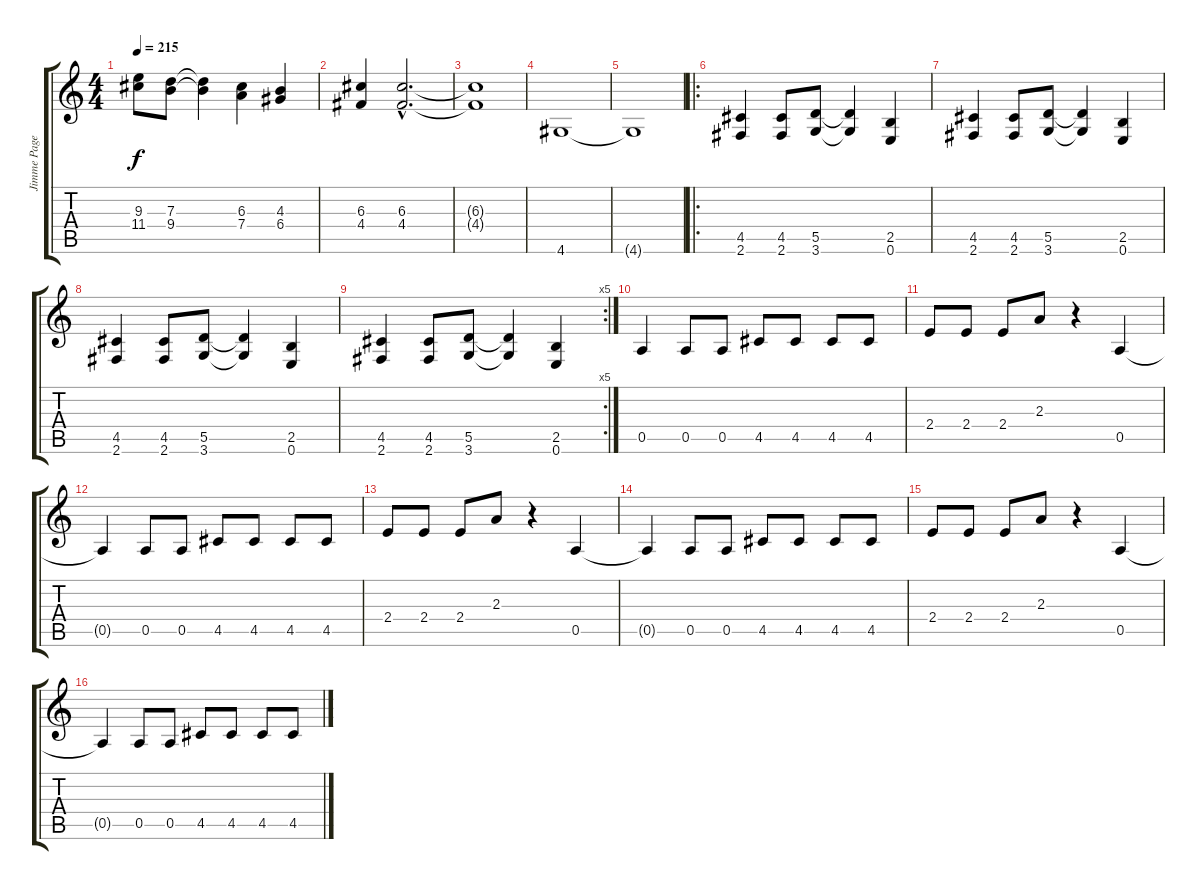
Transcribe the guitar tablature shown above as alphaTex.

\track ("Jimme Page II" "Jimme Page") {instrument distortionguitar}
\staff {score tabs}
\tuning (E4 B3 G3 D3 A2 E2) {hide}
\ts (4 4)
\tempo 215
\clef g2
\ks c
(9.3{t} 11.4{t}).8{dy f} (7.3 9.4).8 (7.3{t} 9.4{t}).4 (6.3 7.4).4 (4.3 6.4).4 |
(6.3 4.4).4 (6.3{hac} 4.4{hac}).2{d} |
(6.3{t} 4.4{t}).1 |
4.6.1 |
4.6{t}.1 |
\ro
(4.5 2.6).4 (4.5 2.6).8 (5.5 3.6).8 (5.5{t} 3.6{t}).4 (2.5 0.6).4 |
(4.5 2.6).4 (4.5 2.6).8 (5.5 3.6).8 (5.5{t} 3.6{t}).4 (2.5 0.6).4 |
(4.5 2.6).4 (4.5 2.6).8 (5.5 3.6).8 (5.5{t} 3.6{t}).4 (2.5 0.6).4 |
\rc 5
(4.5 2.6).4 (4.5 2.6).8 (5.5 3.6).8 (5.5{t} 3.6{t}).4 (2.5 0.6).4 |
0.5.4 0.5.8 0.5.8 4.5.8 4.5.8 4.5.8 4.5.8 |
2.4.8 2.4.8 2.4.8 2.3.8 r.4 0.5.4 |
0.5{t}.4 0.5.8 0.5.8 4.5.8 4.5.8 4.5.8 4.5.8 |
2.4.8 2.4.8 2.4.8 2.3.8 r.4 0.5.4 |
0.5{t}.4 0.5.8 0.5.8 4.5.8 4.5.8 4.5.8 4.5.8 |
2.4.8 2.4.8 2.4.8 2.3.8 r.4 0.5.4 |
0.5{t}.4 0.5.8 0.5.8 4.5.8 4.5.8 4.5.8 4.5.8
